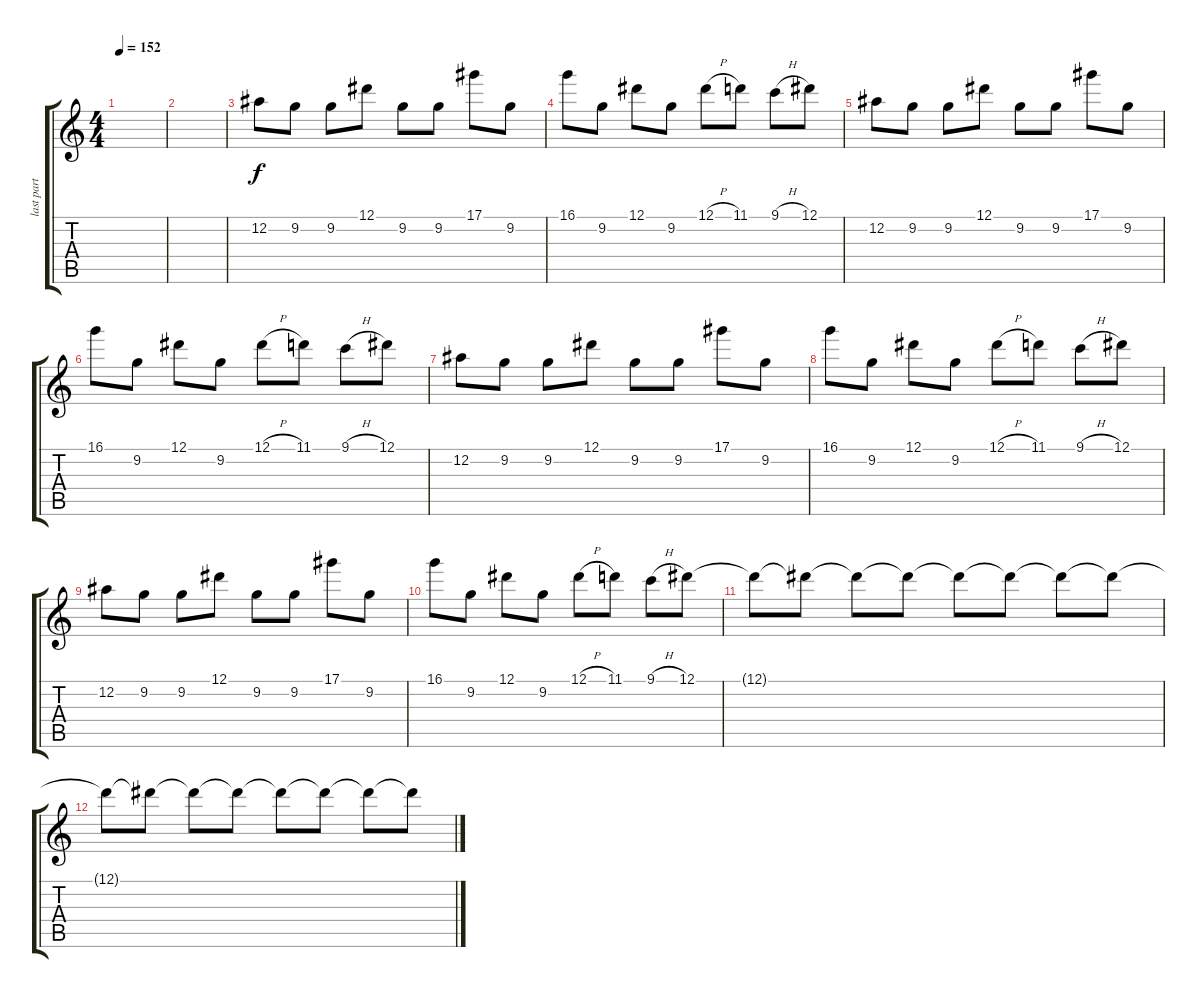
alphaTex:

\track ("last part" "last part") {instrument distortionguitar}
\staff {score tabs}
\tuning (Eb4 Bb3 Gb3 Db3 Ab2 Db2) {hide}
\ts (4 4)
\tempo 152
\clef g2
\ks c
|
|
12.2.8 9.2.8 9.2.8 12.1.8 9.2.8 9.2.8 17.1.8 9.2.8 |
16.1.8 9.2.8 12.1.8 9.2.8 12.1{h}.8 11.1.8 9.1{h}.8 12.1.8 |
12.2.8 9.2.8 9.2.8 12.1.8 9.2.8 9.2.8 17.1.8 9.2.8 |
16.1.8 9.2.8 12.1.8 9.2.8 12.1{h}.8 11.1.8 9.1{h}.8 12.1.8 |
12.2.8 9.2.8 9.2.8 12.1.8 9.2.8 9.2.8 17.1.8 9.2.8 |
16.1.8 9.2.8 12.1.8 9.2.8 12.1{h}.8 11.1.8 9.1{h}.8 12.1.8 |
12.2.8 9.2.8 9.2.8 12.1.8 9.2.8 9.2.8 17.1.8 9.2.8 |
16.1.8 9.2.8 12.1.8 9.2.8 12.1{h}.8 11.1.8 9.1{h}.8 12.1.8{volume 0} |
12.1{t}.8 12.1{t}.8 12.1{t}.8 12.1{t}.8 12.1{t}.8 12.1{t}.8 12.1{t}.8 12.1{t}.8 |
12.1{t}.8 12.1{t}.8 12.1{t}.8 12.1{t}.8 12.1{t}.8 12.1{t}.8 12.1{t}.8 12.1{t}.8
